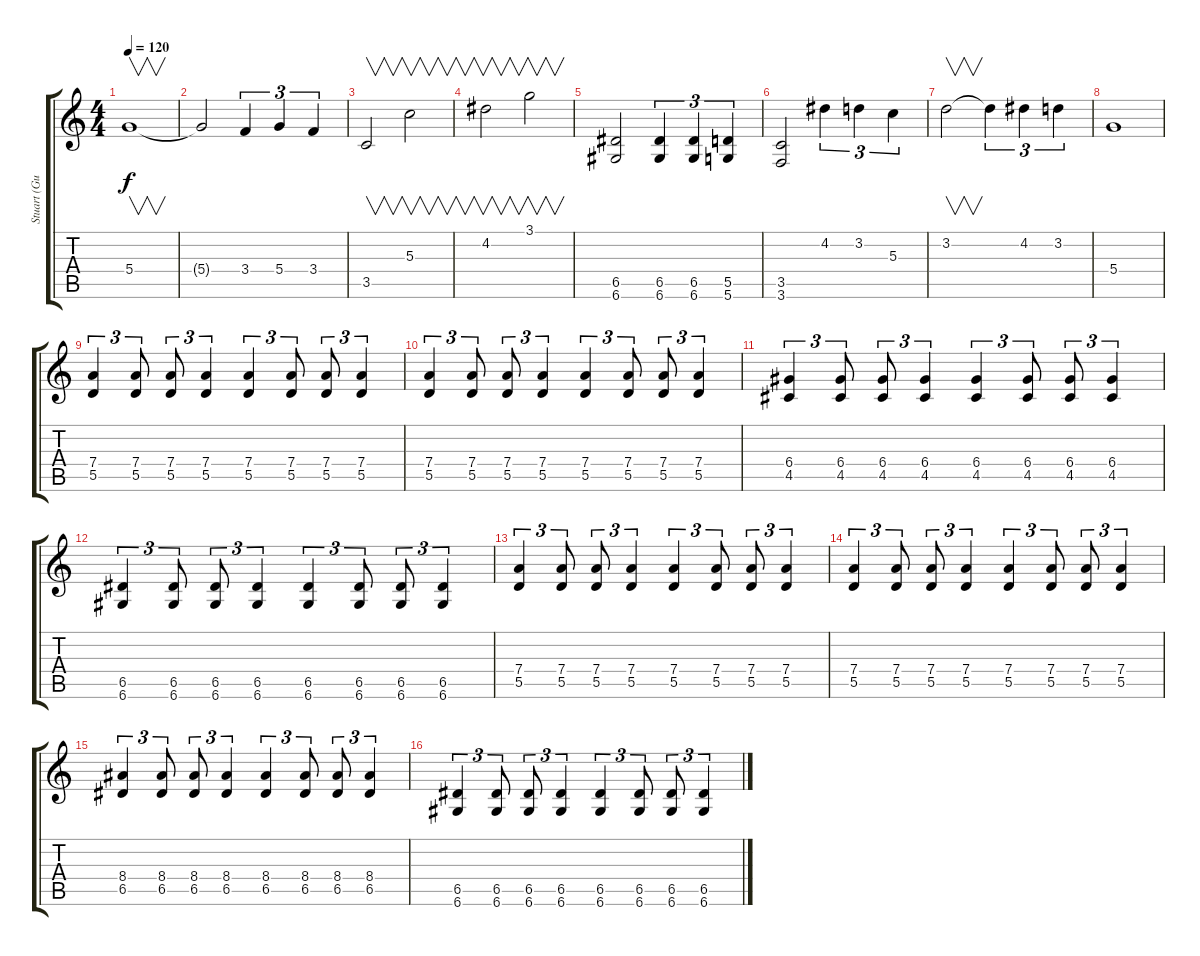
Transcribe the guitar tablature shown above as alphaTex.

\track ("Stuart (Guitar)" "Stuart (Gu") {instrument overdrivenguitar}
\staff {score tabs}
\tuning (E4 B3 G3 D3 A2 D2) {hide}
\ts (4 4)
\tempo 120
\clef g2
\ks c
5.4.1{v dy f} |
5.4{t}.2 3.4.4{tu (3 2)} 5.4.4{tu (3 2)} 3.4.4{tu (3 2)} |
3.5.2{v} 5.3.2{v} |
4.2.2{v} 3.1.2{v} |
(6.5 6.6).2 (6.5 6.6).4{tu (3 2)} (6.5 6.6).4{tu (3 2)} (5.5 5.6).4{tu (3 2)} |
(3.5 3.6).2 4.2.4{tu (3 2)} 3.2.4{tu (3 2)} 5.3.4{tu (3 2)} |
3.2.2{v} 3.2{t}.4{tu (3 2)} 4.2.4{tu (3 2)} 3.2.4{tu (3 2)} |
5.4.1 |
(7.4 5.5).4{tu (3 2)} (7.4 5.5).8{tu (3 2)} (7.4 5.5).8{tu (3 2)} (7.4 5.5).4{tu (3 2)} (7.4 5.5).4{tu (3 2)} (7.4 5.5).8{tu (3 2)} (7.4 5.5).8{tu (3 2)} (7.4 5.5).4{tu (3 2)} |
(7.4 5.5).4{tu (3 2)} (7.4 5.5).8{tu (3 2)} (7.4 5.5).8{tu (3 2)} (7.4 5.5).4{tu (3 2)} (7.4 5.5).4{tu (3 2)} (7.4 5.5).8{tu (3 2)} (7.4 5.5).8{tu (3 2)} (7.4 5.5).4{tu (3 2)} |
(6.4 4.5).4{tu (3 2)} (6.4 4.5).8{tu (3 2)} (6.4 4.5).8{tu (3 2)} (6.4 4.5).4{tu (3 2)} (6.4 4.5).4{tu (3 2)} (6.4 4.5).8{tu (3 2)} (6.4 4.5).8{tu (3 2)} (6.4 4.5).4{tu (3 2)} |
(6.5 6.6).4{tu (3 2)} (6.5 6.6).8{tu (3 2)} (6.5 6.6).8{tu (3 2)} (6.5 6.6).4{tu (3 2)} (6.5 6.6).4{tu (3 2)} (6.5 6.6).8{tu (3 2)} (6.5 6.6).8{tu (3 2)} (6.5 6.6).4{tu (3 2)} |
(7.4 5.5).4{tu (3 2)} (7.4 5.5).8{tu (3 2)} (7.4 5.5).8{tu (3 2)} (7.4 5.5).4{tu (3 2)} (7.4 5.5).4{tu (3 2)} (7.4 5.5).8{tu (3 2)} (7.4 5.5).8{tu (3 2)} (7.4 5.5).4{tu (3 2)} |
(7.4 5.5).4{tu (3 2)} (7.4 5.5).8{tu (3 2)} (7.4 5.5).8{tu (3 2)} (7.4 5.5).4{tu (3 2)} (7.4 5.5).4{tu (3 2)} (7.4 5.5).8{tu (3 2)} (7.4 5.5).8{tu (3 2)} (7.4 5.5).4{tu (3 2)} |
(8.4 6.5).4{tu (3 2)} (8.4 6.5).8{tu (3 2)} (8.4 6.5).8{tu (3 2)} (8.4 6.5).4{tu (3 2)} (8.4 6.5).4{tu (3 2)} (8.4 6.5).8{tu (3 2)} (8.4 6.5).8{tu (3 2)} (8.4 6.5).4{tu (3 2)} |
(6.5 6.6).4{tu (3 2)} (6.5 6.6).8{tu (3 2)} (6.5 6.6).8{tu (3 2)} (6.5 6.6).4{tu (3 2)} (6.5 6.6).4{tu (3 2)} (6.5 6.6).8{tu (3 2)} (6.5 6.6).8{tu (3 2)} (6.5 6.6).4{tu (3 2)}
